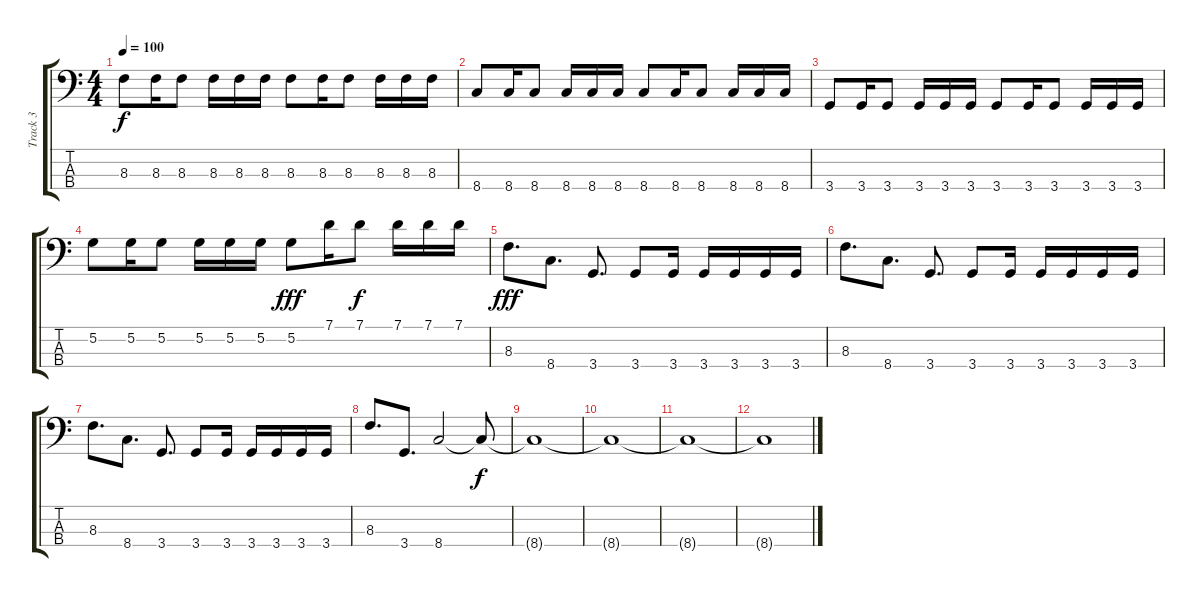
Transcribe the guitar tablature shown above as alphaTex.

\track ("Track 3" "Track 3") {instrument electricbassfinger}
\staff {score tabs}
\tuning (G2 D2 A1 E1) {hide}
\ts (4 4)
\tempo 100
\clef f4
\ks c
8.3.8{dy f} 8.3.16 8.3.8 8.3.16 8.3.16 8.3.16 8.3.8 8.3.16 8.3.8 8.3.16 8.3.16 8.3.16 |
8.4.8 8.4.16 8.4.8 8.4.16 8.4.16 8.4.16 8.4.8 8.4.16 8.4.8 8.4.16 8.4.16 8.4.16 |
3.4.8 3.4.16 3.4.8 3.4.16 3.4.16 3.4.16 3.4.8 3.4.16 3.4.8 3.4.16 3.4.16 3.4.16 |
5.2.8 5.2.16 5.2.8 5.2.16 5.2.16 5.2.16 5.2.8{dy fff} 7.1.16 7.1.8{dy f} 7.1.16 7.1.16 7.1.16 |
8.3.8{d dy fff} 8.4.8{d} 3.4.8{d} 3.4.8 3.4.16 3.4.16 3.4.16 3.4.16 3.4.16 |
8.3.8{d} 8.4.8{d} 3.4.8{d} 3.4.8 3.4.16 3.4.16 3.4.16 3.4.16 3.4.16 |
8.3.8{d} 8.4.8{d} 3.4.8{d} 3.4.8 3.4.16 3.4.16 3.4.16 3.4.16 3.4.16 |
8.3.8{d} 3.4.8{d} 8.4.2 8.4{t}.8{dy f} |
8.4{t}.1{volume 0} |
8.4{t}.1 |
8.4{t}.1 |
8.4{t}.1
